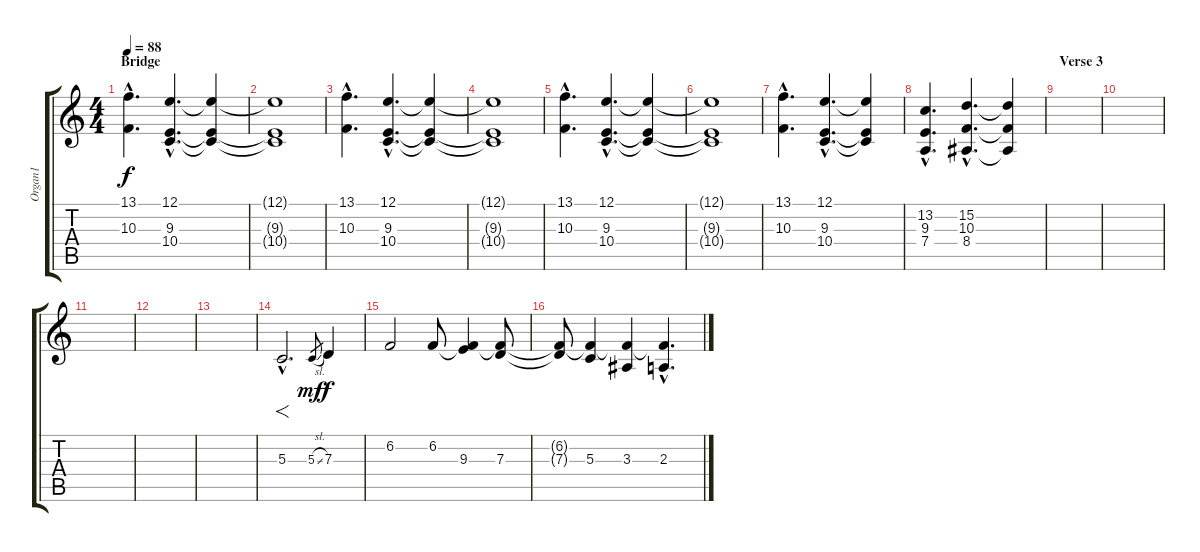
\track ("Organ1" "Organ1") {instrument reedorgan}
\staff {score tabs}
\tuning (E4 B3 G3 D3 A2 E2) {hide}
\ts (4 4)
\section ("" "Bridge")
\tempo 88
\clef g2
\ks c
(13.1{hac} 10.3{hac}).4{d dy f} (12.1{hac} 9.3{hac} 10.4{hac}).4{d} (12.1{t} 9.3{t} 10.4{t}).4 |
(12.1{t} 9.3{t} 10.4{t}).1 |
(13.1{hac} 10.3{hac}).4{d} (12.1{hac} 9.3{hac} 10.4{hac}).4{d} (12.1{t} 9.3{t} 10.4{t}).4 |
(12.1{t} 9.3{t} 10.4{t}).1 |
(13.1{hac} 10.3{hac}).4{d} (12.1{hac} 9.3{hac} 10.4{hac}).4{d} (12.1{t} 9.3{t} 10.4{t}).4 |
(12.1{t} 9.3{t} 10.4{t}).1 |
(13.1{hac} 10.3{hac}).4{d} (12.1{hac} 9.3{hac} 10.4{hac}).4{d} (12.1{t} 9.3{t} 10.4{t}).4 |
(13.2{hac} 9.3{hac} 7.4{hac}).4{d} (15.2{hac} 10.3{hac} 8.4{hac}).4{d} (15.2{t} 10.3{t} 8.4{t}).4 |
\section ("" "Verse 3")
|
|
|
|
|
5.3{hac}.2{f d} 5.3{sl}.8{gr dy mf} 7.3.4{dy f} |
6.2.2 6.2.8 (6.2{t} 9.3).4 (6.2{t} 7.3).8 |
(6.2{t} 7.3{t}).8 (6.2{t} 5.3).4 (6.2{t} 3.3).4 (6.2{hac t} 2.3{hac}).4{d}
